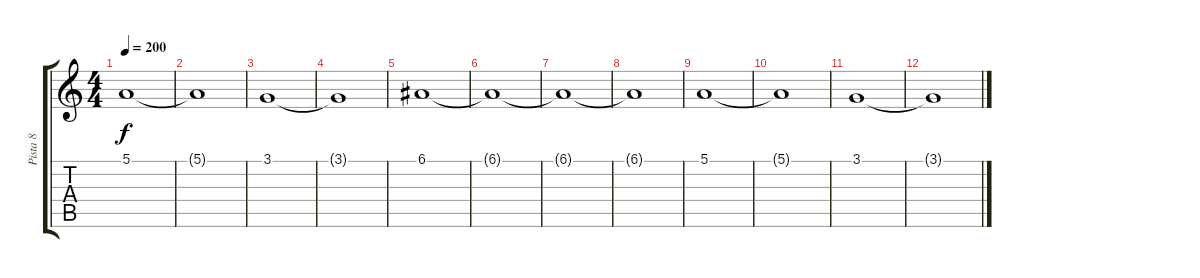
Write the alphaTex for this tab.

\track ("Pista 8" "Pista 8") {instrument choiraahs}
\staff {score tabs}
\tuning (E4 B3 G3 D3 A2 E2) {hide}
\ts (4 4)
\tempo 200
\clef g2
\ks c
5.1.1{dy f} |
5.1{t}.1 |
3.1.1 |
3.1{t}.1 |
6.1.1 |
6.1{t}.1 |
6.1{t}.1 |
6.1{t}.1 |
5.1.1 |
5.1{t}.1 |
3.1.1 |
3.1{t}.1
